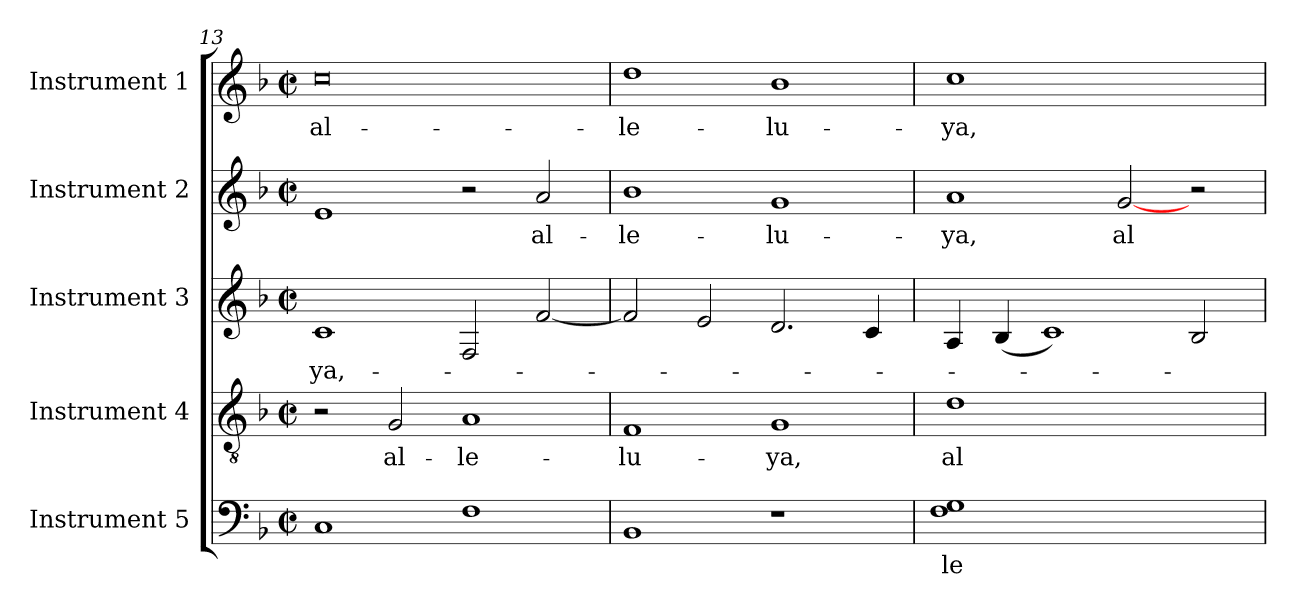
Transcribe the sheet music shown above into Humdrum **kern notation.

**kern	**text	**kern	**text	**kern	**text	**kern	**text	**kern	**text
*part5	*part5	*part4	*part4	*part3	*part3	*part2	*part2	*part1	*part1
*staff5	*staff5	*staff4	*staff4	*staff3	*staff3	*staff2	*staff2	*staff1	*staff1
*I"Instrument 5	*	*I"Instrument 4	*	*I"Instrument 3	*	*I"Instrument 2	*	*I"Instrument 1	*
*clefF4	*	*clefGv2	*	*clefG2	*	*clefG2	*	*clefG2	*
*k[b-]	*	*k[b-]	*	*k[b-]	*	*k[b-]	*	*k[b-]	*
*F:	*	*F:	*	*F:	*	*F:	*	*F:	*
*M2/2	*	*M2/2	*	*M2/2	*	*M2/2	*	*M2/2	*
*met(c|)	*	*met(c|)	*	*met(c|)	*	*met(c|)	*	*met(c|)	*
=13	=13	=13	=13	=13	=13	=13	=13	=13	=13
!	!	!	!	!	!LO:LY:b:cj	!	!	!	!LO:LY:b:rj
1C	.	2r	.	1c	-ya,-	1e	.	0cc	al-
!	!	!	!LO:LY:b:cj	!	!	!	!	!	!
.	.	2G/	al-	.	.	.	.	.	.
!	!	!	!LO:LY:b:cj	!	!	!	!	!	!
1F	.	1A	-le-	2F/	.	2r	.	.	.
!	!	!	!	!	!	!	!LO:LY:b:cj	!	!
.	.	.	.	[>2f/	.	2a/	al-	.	.
!!LO:PB:g=z
=14	=14	=14	=14	=14	=14	=14	=14	=14	=14
!	!	!	!LO:LY:b:cj	!	!	!	!LO:LY:b:cj	!	!LO:LY:b:cj
1BB-	.	1F	-lu-	2f/]	.	1b-	-le-	1dd	-le-
.	.	.	.	2e/	.	.	.	.	.
!	!	!	!LO:LY:b:cj	!	!	!	!LO:LY:b:cj	!	!LO:LY:b:cj
1r	.	1G	-ya,	2.d/	.	1g	-lu-	1b-	-lu-
.	.	.	.	4c/	.	.	.	.	.
=15	=15	=15	=15	=15	=15	=15	=15	=15	=15
!	!LO:LY:b:cj	!	!LO:LY:b:cj	!	!	!	!LO:LY:b:cj	!	!LO:LY:b:cj
1F 1G	-le-	1d	al-	4A/	.	1a	-ya,	1cc	-ya,
.	.	.	.	(>4B-/	.	.	.	.	.
.	.	.	.	1c)	.	.	.	.	.
!	!	!	!	!	!	!	!LO:LY:b:cj	!	!
1ryy	.	1ryy	.	.	.	[<2g/	al-	1ryy	.
.	.	.	.	2B-/	.	2r	.	.	.
=	=	=	=	=	=	=	=	=	=
*-	*-	*-	*-	*-	*-	*-	*-	*-	*-
